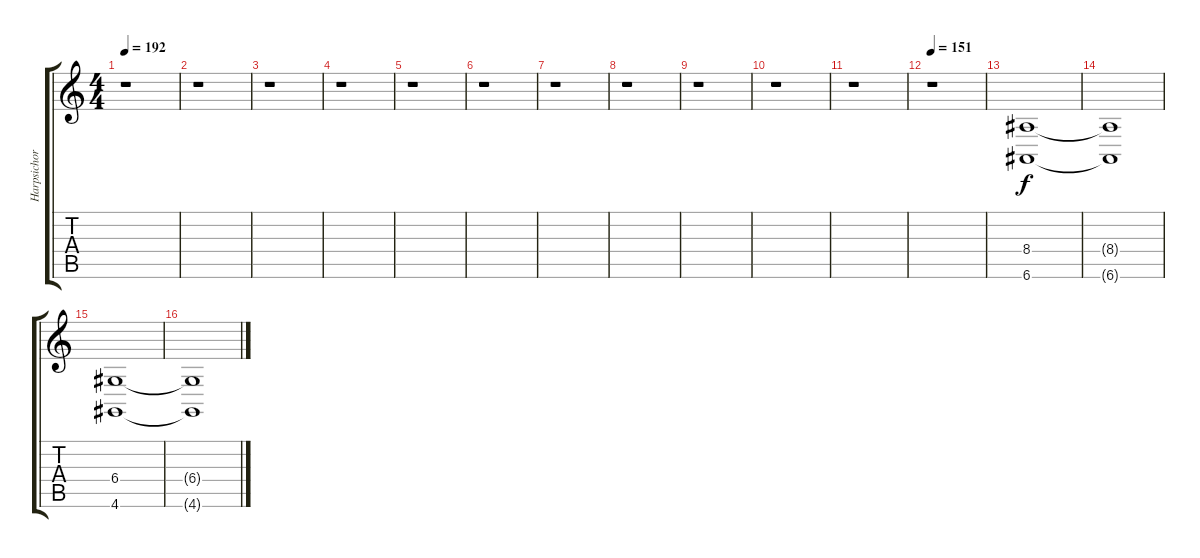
\track ("Harpsichord - Left" "Harpsichor") {instrument harpsichord}
\staff {score tabs}
\tuning (E4 B3 G3 D3 A2 E2) {hide}
\ts (4 4)
\tempo 192
\clef g2
\ks c
r.1{dy f} |
r.1 |
r.1 |
\section ("" "")
r.1 |
r.1 |
r.1 |
r.1 |
r.1 |
r.1 |
r.1 |
r.1 |
\tempo 151
r.1 |
\section ("" "")
(8.4 6.6).1 |
(8.4{t} 6.6{t}).1 |
(6.4 4.6).1 |
(6.4{t} 4.6{t}).1
